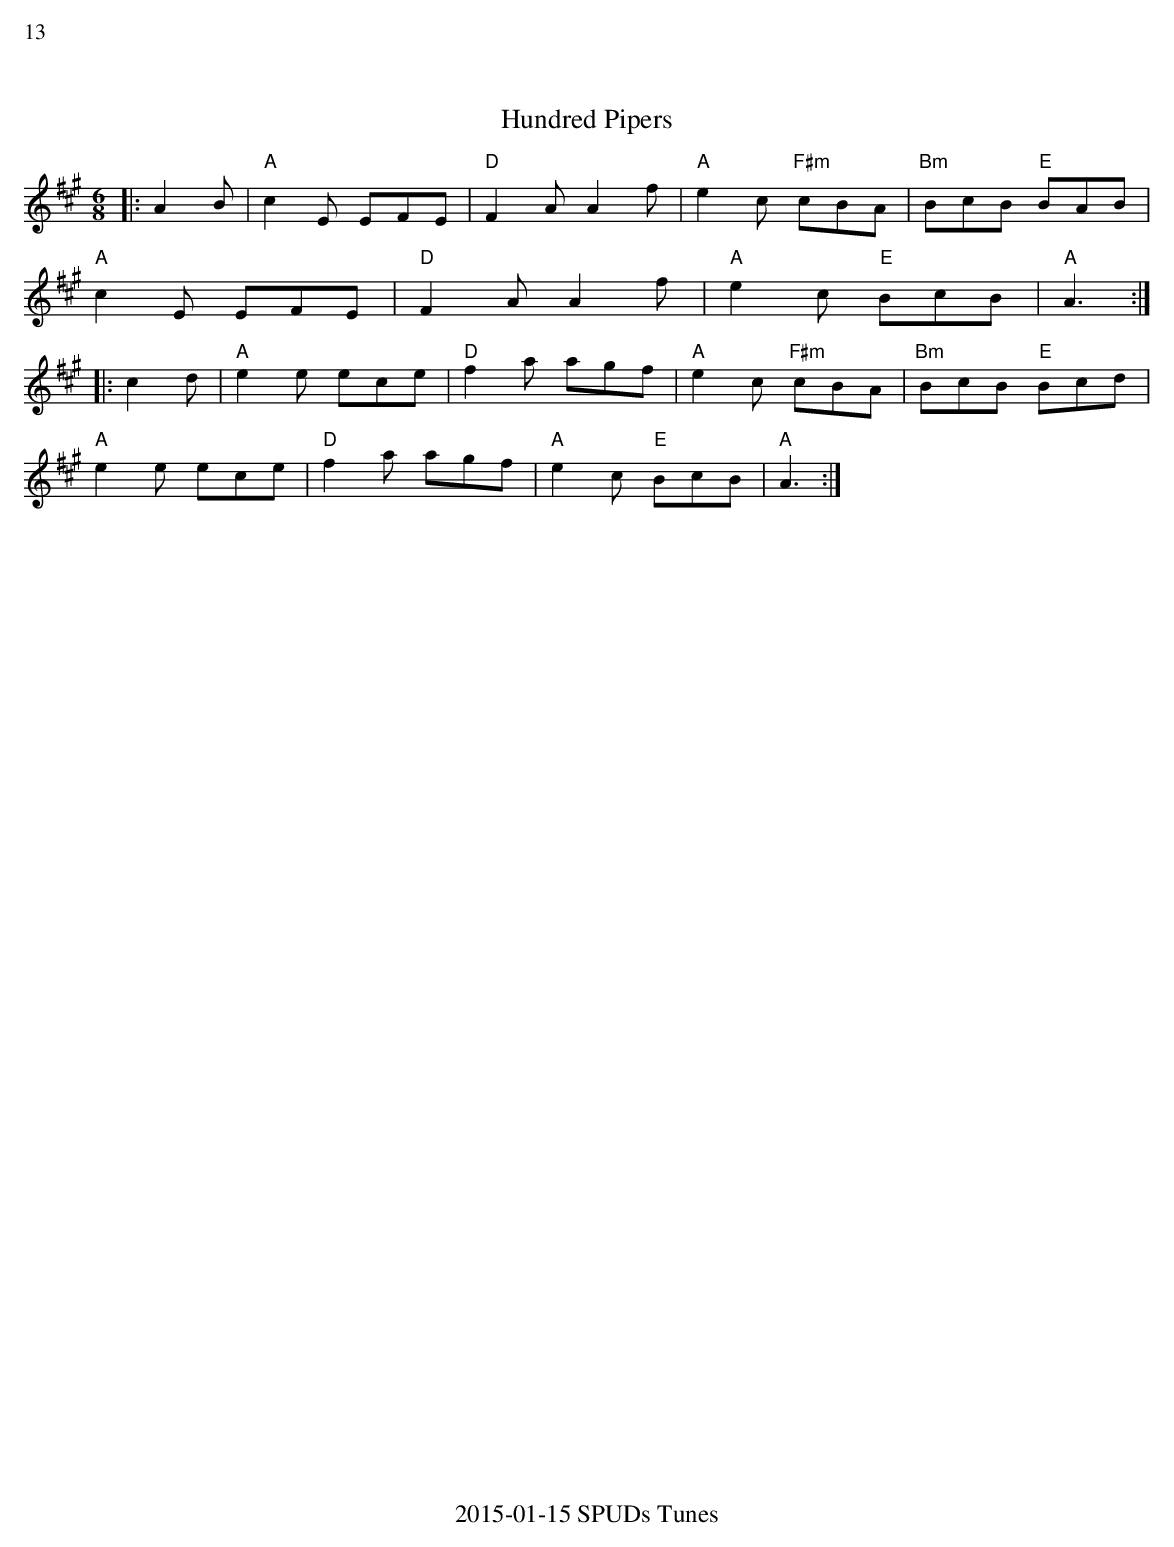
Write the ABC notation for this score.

X:1
%%text 13
T: Hundred Pipers
M: 6/8
K: A
|:A2B| "A"c2E EFE | "D"F2A A2f | "A"e2c "F#m"cBA | "Bm"BcB "E"BAB |
"A"c2E EFE | "D"F2A A2f | "A"e2c "E"BcB |"A" A3 :|
|: c2d|"A"e2e ece | "D"f2a agf | "A"e2c "F#m"cBA | "Bm"BcB "E"Bcd |
"A"e2e ece | "D"f2a agf | "A"e2c "E"BcB |"A"A3 :|
